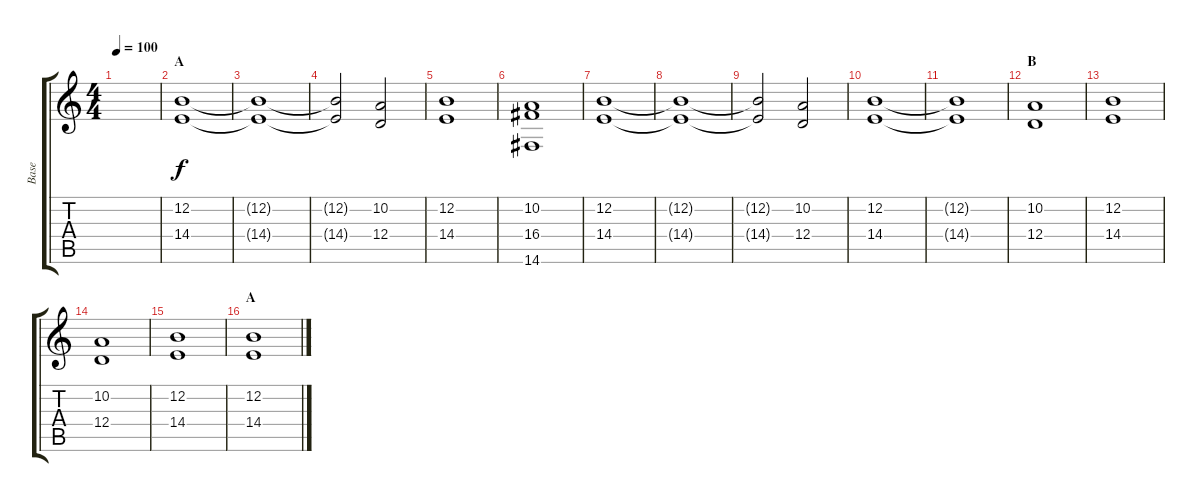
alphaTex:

\track ("Base" "Base") {instrument pad5bowed}
\staff {score tabs}
\tuning (E4 B3 G3 D3 A2 E2) {hide}
\ts (4 4)
\tempo 100
\clef g2
\ks c
|
\section ("" "A")
(12.2 14.4).1 |
(12.2{t} 14.4{t}).1 |
(12.2{t} 14.4{t}).2 (10.2 12.4).2 |
(12.2 14.4).1 |
(10.2 16.4 14.6).1 |
(12.2 14.4).1 |
(12.2{t} 14.4{t}).1 |
(12.2{t} 14.4{t}).2 (10.2 12.4).2 |
(12.2 14.4).1 |
(12.2{t} 14.4{t}).1 |
\section ("" "B")
(10.2 12.4).1 |
(12.2 14.4).1 |
(10.2 12.4).1 |
(12.2 14.4).1 |
\section ("" "A")
(12.2 14.4).1
